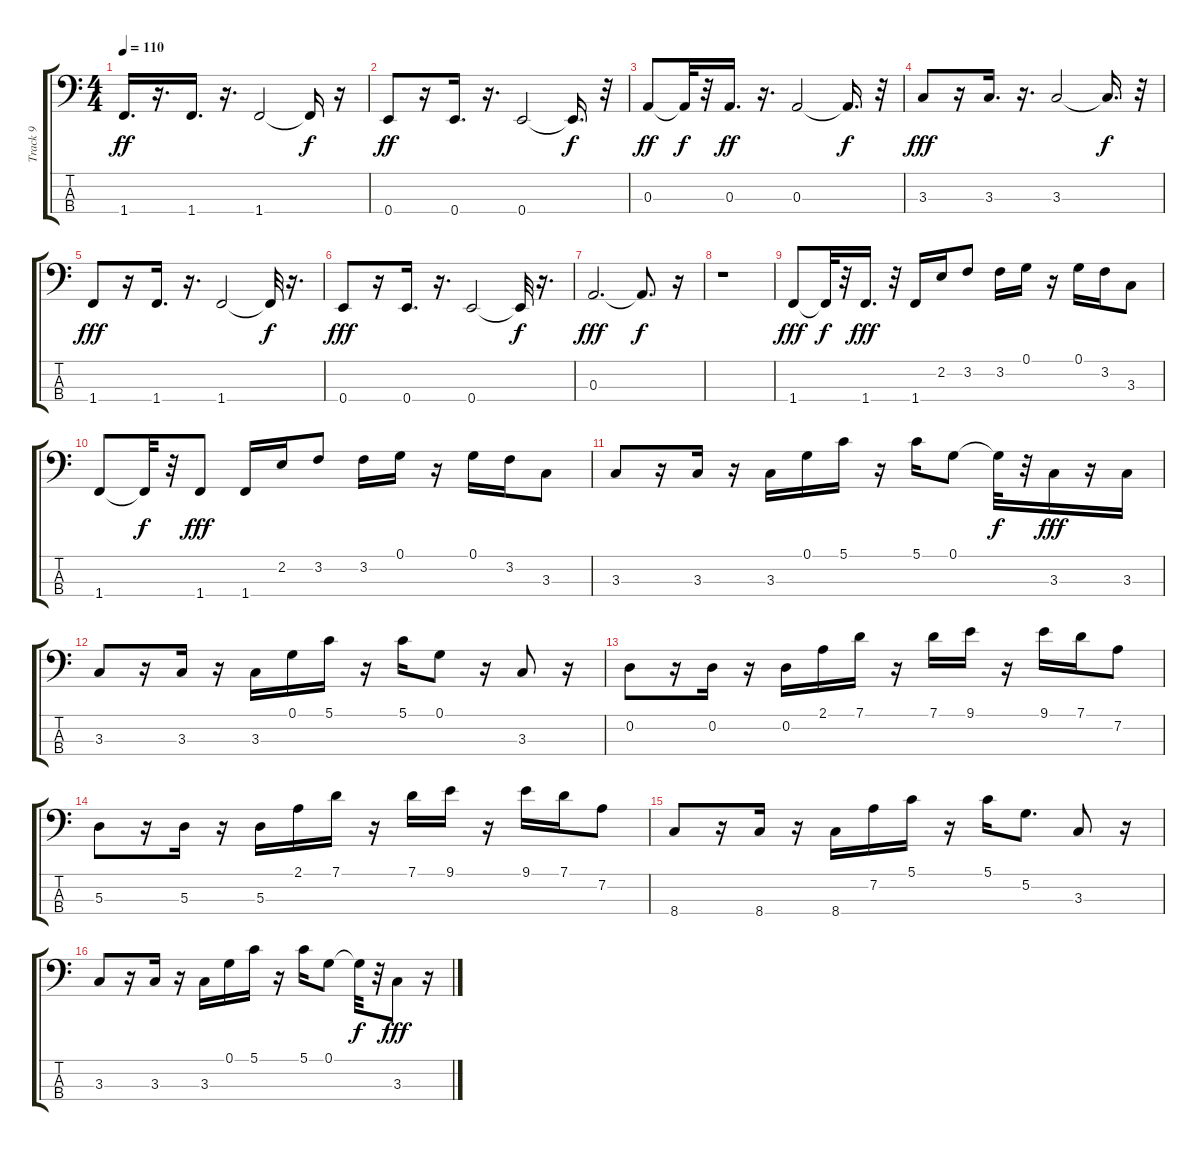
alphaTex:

\track ("Track 9" "Track 9") {instrument electricbassfinger}
\staff {score tabs}
\tuning (G2 D2 A1 E1) {hide}
\ts (4 4)
\tempo 110
\clef f4
\ks c
1.4.16{d dy ff} r.16{d} 1.4.16{d} r.16{d} 1.4.2 1.4{t}.16{dy f} r.16 |
0.4.8{dy ff} r.16 0.4.16{d} r.16{d} 0.4.2 0.4{t}.16{d dy f} r.32 |
0.3.8{dy ff} 0.3{t}.32{dy f} r.32 0.3.16{d dy ff} r.16{d} 0.3.2 0.3{t}.16{d dy f} r.32 |
3.3.8{dy fff} r.16 3.3.16{d} r.16{d} 3.3.2 3.3{t}.16{d dy f} r.32 |
1.4.8{dy fff} r.16 1.4.16{d} r.16{d} 1.4.2 1.4{t}.32{dy f} r.16{d} |
0.4.8{dy fff} r.16 0.4.16{d} r.16{d} 0.4.2 0.4{t}.32{dy f} r.16{d} |
0.3.2{d dy fff} 0.3{t}.8{d dy f} r.16 |
r.1 |
1.4.8{dy fff} 1.4{t}.32{dy f} r.32 1.4.16{d dy fff} r.32 1.4.16 2.2.16 3.2.8 3.2.16 0.1.16 r.16 0.1.16 3.2.16 3.3.8 |
1.4.8 1.4{t}.32{dy f} r.32 1.4.8{dy fff} 1.4.16 2.2.16 3.2.8 3.2.16 0.1.16 r.16 0.1.16 3.2.16 3.3.8 |
3.3.8 r.16 3.3.16 r.16 3.3.16 0.1.16 5.1.16 r.16 5.1.16 0.1.8 0.1{t}.32{dy f} r.32 3.3.16{dy fff} r.16 3.3.16 |
3.3.8 r.16 3.3.16 r.16 3.3.16 0.1.16 5.1.16 r.16 5.1.16 0.1.8 r.16 3.3.8 r.16 |
0.2.8 r.16 0.2.16 r.16 0.2.16 2.1.16 7.1.16 r.16 7.1.16 9.1.16 r.16 9.1.16 7.1.16 7.2.8 |
5.3.8 r.16 5.3.16 r.16 5.3.16 2.1.16 7.1.16 r.16 7.1.16 9.1.16 r.16 9.1.16 7.1.16 7.2.8 |
8.4.8 r.16 8.4.16 r.16 8.4.16 7.2.16 5.1.16 r.16 5.1.16 5.2.8{d} 3.3.8 r.16 |
3.3.8 r.16 3.3.16 r.16 3.3.16 0.1.16 5.1.16 r.16 5.1.16 0.1.8 0.1{t}.32{dy f} r.32 3.3.8{dy fff} r.16
